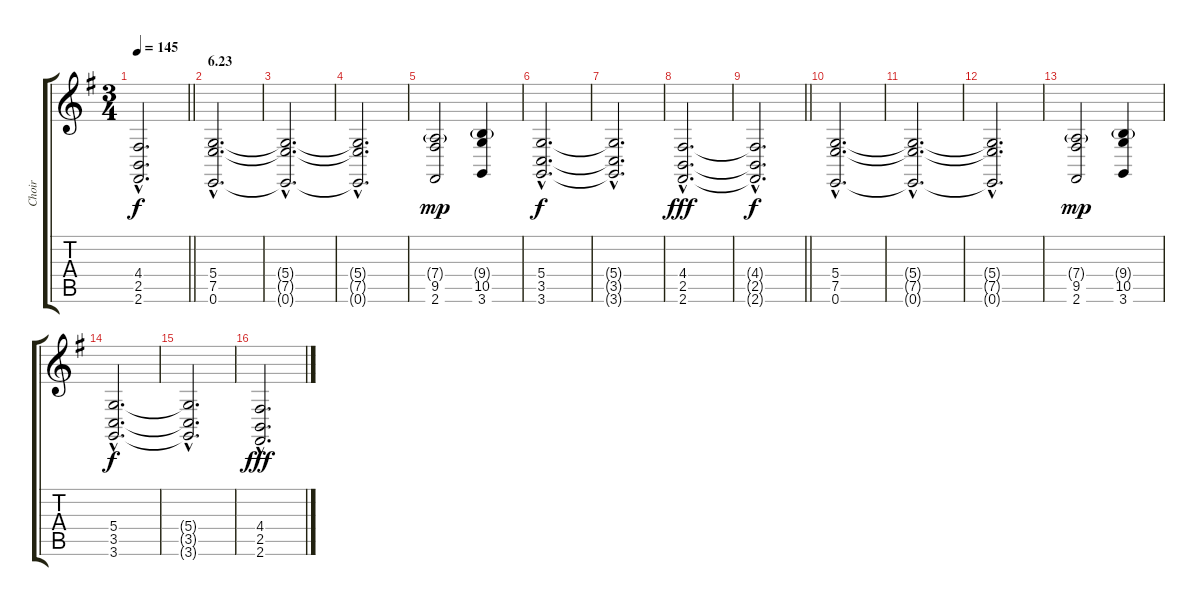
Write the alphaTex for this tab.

\track ("Choir" "Choir") {instrument choiraahs}
\staff {score tabs}
\tuning (E4 B3 G3 D3 A2 E2) {hide}
\ts (3 4)
\tempo 145
\clef g2
\barLineRight lightlight
\ks eminor
(4.4{hac t} 2.5{hac t} 2.6{hac t}).2{d dy f} |
\section ("" "6.23")
(5.4{hac} 7.5{hac} 0.6{hac}).2{d} |
(5.4{hac t} 7.5{hac t} 0.6{hac t}).2{d} |
(5.4{hac t} 7.5{hac t} 0.6{hac t}).2{d} |
(7.4{g} 9.5 2.6).2{dy mp} (9.4{g} 10.5 3.6).4 |
(5.4{hac} 3.5{hac} 3.6{hac}).2{d dy f} |
(5.4{hac t} 3.5{hac t} 3.6{hac t}).2{d} |
(4.4{hac} 2.5{hac} 2.6{hac}).2{d dy fff} |
\barLineRight lightlight
(4.4{hac t} 2.5{hac t} 2.6{hac t}).2{d dy f} |
(5.4{hac} 7.5{hac} 0.6{hac}).2{d} |
(5.4{hac t} 7.5{hac t} 0.6{hac t}).2{d} |
(5.4{hac t} 7.5{hac t} 0.6{hac t}).2{d} |
(7.4{g} 9.5 2.6).2{dy mp} (9.4{g} 10.5 3.6).4 |
(5.4{hac} 3.5{hac} 3.6{hac}).2{d dy f} |
(5.4{hac t} 3.5{hac t} 3.6{hac t}).2{d} |
(4.4{hac} 2.5{hac} 2.6{hac}).2{d dy fff}
